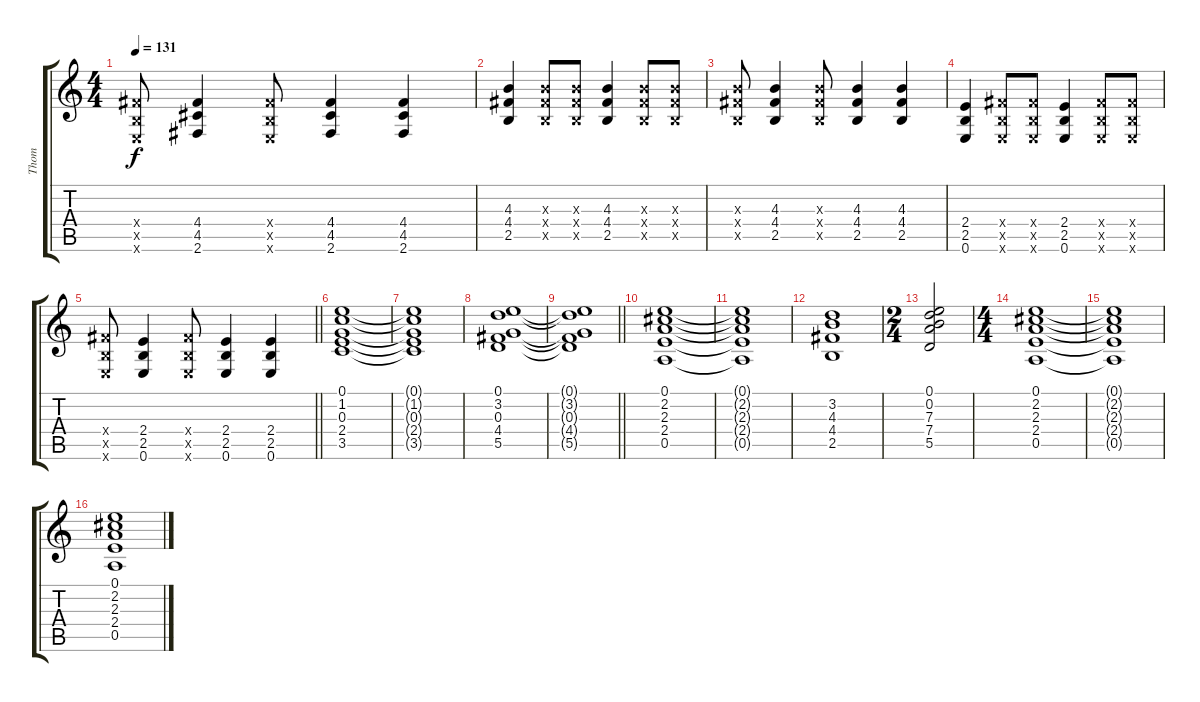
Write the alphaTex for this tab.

\track ("Thom" "Thom") {instrument electricguitarclean}
\staff {score tabs}
\tuning (E4 B3 G3 D3 A2 E2) {hide}
\ts (4 4)
\tempo 131
\clef g2
\ks c
(4.4{x} 2.5{x} 0.6{x}).8{dy f} (4.4 4.5 2.6).4 (4.4{x} 2.5{x} 0.6{x}).8 (4.4 4.5 2.6).4 (4.4 4.5 2.6).4 |
(4.3 4.4 2.5).4 (4.3{x} 4.4{x} 2.5{x}).8 (4.3{x} 4.4{x} 2.5{x}).8 (4.3 4.4 2.5).4 (4.3{x} 4.4{x} 2.5{x}).8 (4.3{x} 4.4{x} 2.5{x}).8 |
(4.3{x} 4.4{x} 2.5{x}).8 (4.3 4.4 2.5).4 (4.3{x} 4.4{x} 2.5{x}).8 (4.3 4.4 2.5).4 (4.3 4.4 2.5).4 |
(2.4 2.5 0.6).4 (4.4{x} 2.5{x} 0.6{x}).8 (4.4{x} 2.5{x} 0.6{x}).8 (2.4 2.5 0.6).4 (4.4{x} 2.5{x} 0.6{x}).8 (4.4{x} 2.5{x} 0.6{x}).8 |
\barLineRight lightlight
(4.4{x} 2.5{x} 0.6{x}).8 (2.4 2.5 0.6).4 (4.4{x} 2.5{x} 0.6{x}).8 (2.4 2.5 0.6).4 (2.4 2.5 0.6).4 |
(0.1 1.2 0.3 2.4 3.5).1{balance 8 instrument electricguitarclean} |
(0.1{t} 1.2{t} 0.3{t} 2.4{t} 3.5{t}).1 |
(0.1 3.2 0.3 4.4 5.5).1 |
\barLineRight lightlight
(0.1{t} 3.2{t} 0.3{t} 4.4{t} 5.5{t}).1 |
(0.1 2.2 2.3 2.4 0.5).1 |
(0.1{t} 2.2{t} 2.3{t} 2.4{t} 0.5{t}).1 |
(3.2 4.3 4.4 2.5).1 |
\ts (2 4)
(0.1 0.2 7.3 7.4 5.5).2 |
\ts (4 4)
(0.1 2.2 2.3 2.4 0.5).1 |
(0.1{t} 2.2{t} 2.3{t} 2.4{t} 0.5{t}).1 |
(0.1 2.2 2.3 2.4 0.5).1
